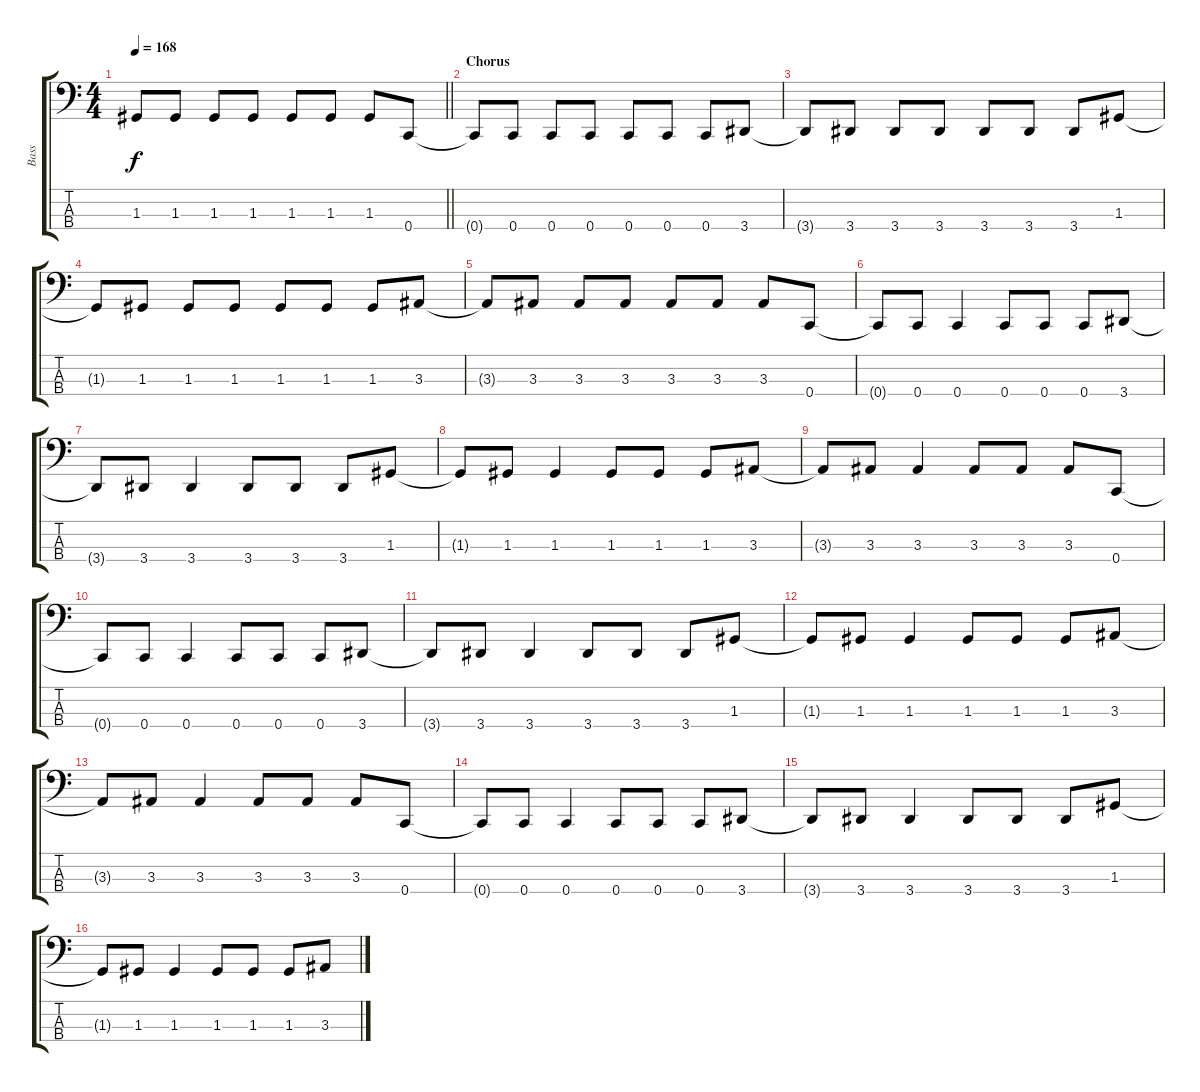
\track ("Bass" "Bass") {instrument electricbasspick}
\staff {score tabs}
\tuning (F2 C2 G1 C1) {hide}
\ts (4 4)
\tempo 168
\clef f4
\barLineRight lightlight
\ks c
1.3{t}.8{dy f} 1.3.8 1.3.8 1.3.8 1.3.8 1.3.8 1.3.8 0.4.8 |
\section ("" "Chorus")
0.4{t}.8 0.4.8 0.4.8 0.4.8 0.4.8 0.4.8 0.4.8 3.4.8 |
3.4{t}.8 3.4.8 3.4.8 3.4.8 3.4.8 3.4.8 3.4.8 1.3.8 |
1.3{t}.8 1.3.8 1.3.8 1.3.8 1.3.8 1.3.8 1.3.8 3.3.8 |
3.3{t}.8 3.3.8 3.3.8 3.3.8 3.3.8 3.3.8 3.3.8 0.4.8 |
0.4{t}.8 0.4.8 0.4.4 0.4.8 0.4.8 0.4.8 3.4.8 |
3.4{t}.8 3.4.8 3.4.4 3.4.8 3.4.8 3.4.8 1.3.8 |
1.3{t}.8 1.3.8 1.3.4 1.3.8 1.3.8 1.3.8 3.3.8 |
3.3{t}.8 3.3.8 3.3.4 3.3.8 3.3.8 3.3.8 0.4.8 |
0.4{t}.8 0.4.8 0.4.4 0.4.8 0.4.8 0.4.8 3.4.8 |
3.4{t}.8 3.4.8 3.4.4 3.4.8 3.4.8 3.4.8 1.3.8 |
1.3{t}.8 1.3.8 1.3.4 1.3.8 1.3.8 1.3.8 3.3.8 |
3.3{t}.8 3.3.8 3.3.4 3.3.8 3.3.8 3.3.8 0.4.8 |
0.4{t}.8 0.4.8 0.4.4 0.4.8 0.4.8 0.4.8 3.4.8 |
3.4{t}.8 3.4.8 3.4.4 3.4.8 3.4.8 3.4.8 1.3.8 |
1.3{t}.8 1.3.8 1.3.4 1.3.8 1.3.8 1.3.8 3.3.8
